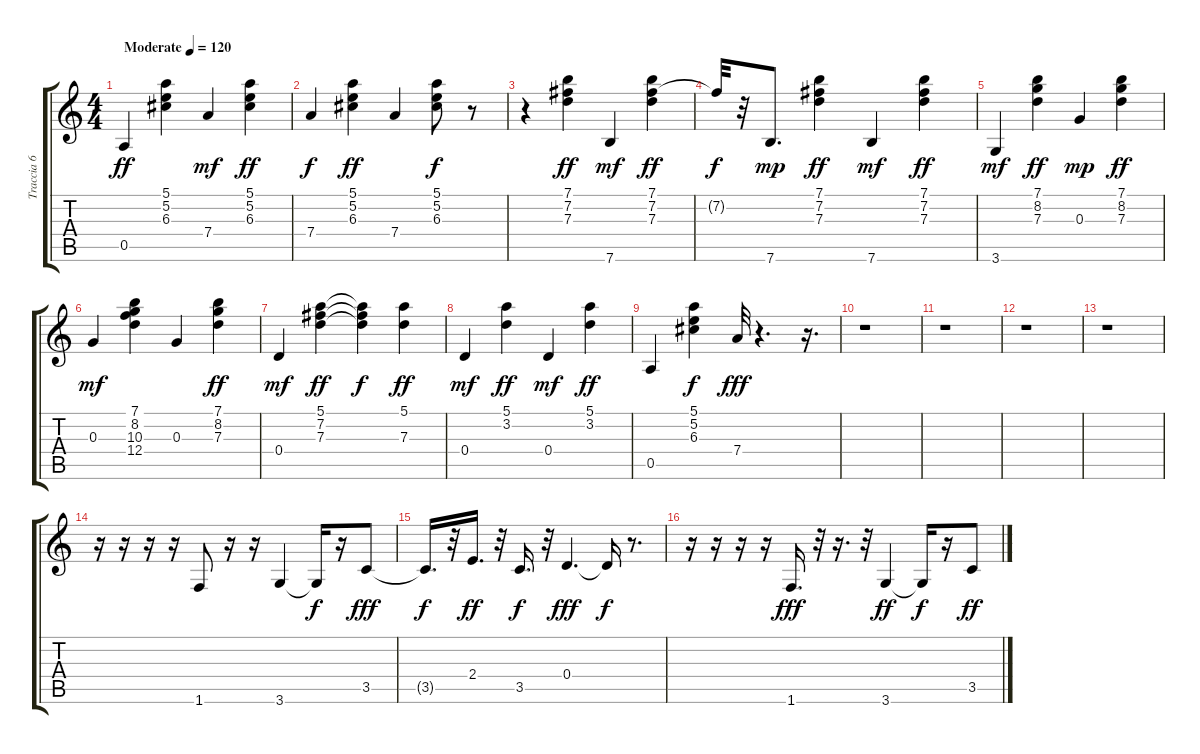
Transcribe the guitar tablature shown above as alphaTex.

\track ("Traccia 6" "Traccia 6") {instrument electricguitarjazz}
\staff {score tabs}
\tuning (E4 B3 G3 D3 A2 E2) {hide}
\ts (4 4)
\tempo (120 "Moderate")
\clef g2
\ks c
0.5.4{dy ff instrument electricguitarjazz} (5.1 5.2 6.3).4 7.4.4{dy mf} (5.1 5.2 6.3).4{dy ff} |
7.4.4{dy f} (5.1 5.2 6.3).4{dy ff} 7.4.4 (5.1 5.2 6.3).8{dy f} r.8 |
r.4 (7.1 7.2 7.3).4{dy ff} 7.6.4{dy mf} (7.1 7.2 7.3).4{dy ff} |
7.2{t}.32{dy f} r.32 7.6.8{d dy mp} (7.1 7.2 7.3).4{dy ff} 7.6.4{dy mf} (7.1 7.2 7.3).4{dy ff} |
3.6.4{dy mf} (7.1 8.2 7.3).4{dy ff} 0.3.4{dy mp} (7.1 8.2 7.3).4{dy ff} |
0.3.4{dy mf} (7.1 8.2 10.3 12.4).4 0.3.4 (7.1 8.2 7.3).4{dy ff} |
0.4.4{dy mf} (5.1 7.2 7.3).4{dy ff} (5.1{t} 7.2{t} 7.3{t}).4{dy f} (5.1 7.3).4{dy ff} |
0.4.4{dy mf} (5.1 3.2).4{dy ff} 0.4.4{dy mf} (5.1 3.2).4{dy ff} |
0.5.4 (5.1 5.2 6.3).4{dy f} 7.4.32{dy fff} r.4{d} r.16{d} |
r.1 |
r.1 |
r.1 |
r.1 |
r.16 r.16 r.16 r.16 1.6.8 r.16 r.16 3.6.4 3.6{t}.16{dy f} r.16 3.5.8{dy fff} |
3.5{t}.16{d dy f} r.32 2.4.16{d dy ff} r.32 3.5.16{d dy f} r.32 0.4.4{d dy fff} 0.4{t}.16{dy f} r.8{d} |
r.16 r.16 r.16 r.16 1.6.16{d dy fff} r.32 r.16{d} r.32 3.6.4{dy ff} 3.6{t}.16{dy f} r.16 3.5.8{dy ff}
